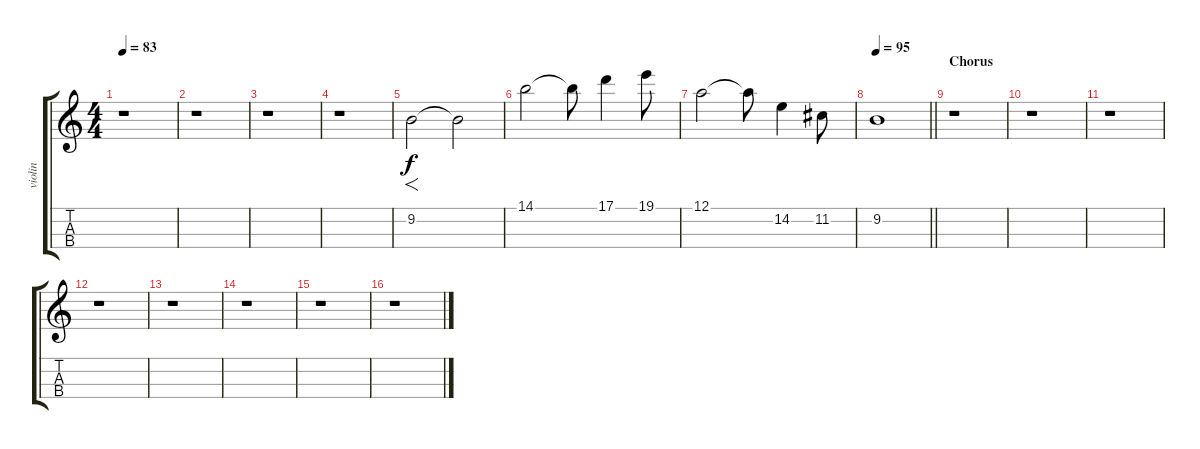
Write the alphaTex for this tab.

\track ("violin" "violin") {instrument tremolostrings}
\staff {score tabs}
\tuning (A4 D4 G3 C3) {hide}
\ts (4 4)
\tempo 83
\clef g2
\ks c
r.1{dy f} |
r.1 |
r.1 |
r.1 |
9.2.2{f} 9.2{t}.2 |
14.1.2 14.1{t}.8 17.1.4 19.1.8 |
12.1.2 12.1{t}.8 14.2.4 11.2.8 |
\tempo 95
\barLineRight lightlight
9.2.1 |
\section ("" "Chorus")
r.1 |
r.1 |
r.1 |
r.1 |
r.1 |
r.1 |
r.1 |
r.1
